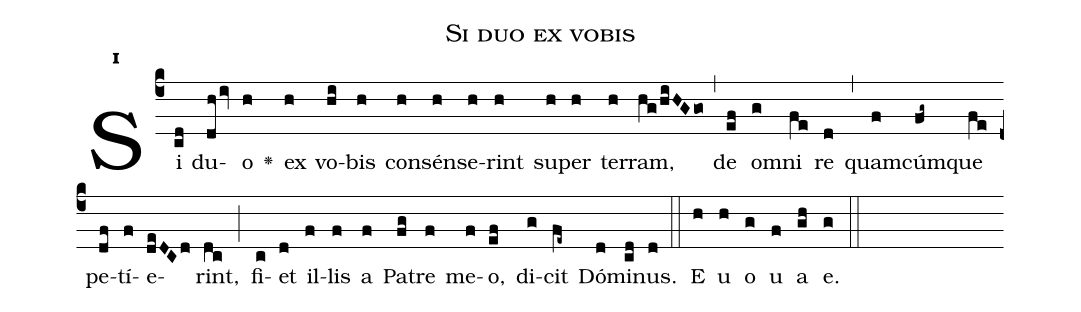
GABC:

name:Si duo ex vobis;
office-part:Antiphona;
mode:1;
%%
initial-style: 1;
name: Si duo ex vobis;
book: Antiphonae & Responsoria/Tomus IV, p. 77;
occasion: Dominica XXIII per Annum;
office-part: Vesperae Ant Ma;
annotation: 1g;
centering-scheme: english;
font: OFLSortsMillGoudy;
height: 11;
width: 4.5;
%%
(c4)Si(cd) du(dhiv)o(h) <v>\greheightstar</v>() ex(h) vo(hi)bis(h) con(h)sén(h)se(h)rint(h) su(h)per(h) ter(h)ram,(hg/hiHGgo) (,) de(ef) om(g)ni(fe) re(d) (,) quam(f)cúm(fg~)que(fe) pe(df)tí(f)e(deDCd)rint,(dc) (;) fi(c)et(d) il(f)lis(f) a(f) Pa(fg)tre(f) me(f)o,(ef) di(g)cit(fe~) Dó(d)mi(cd)nus.(d) (::) E(h) u(h) o(g) u(f) a(gh) e.(g) (::)
